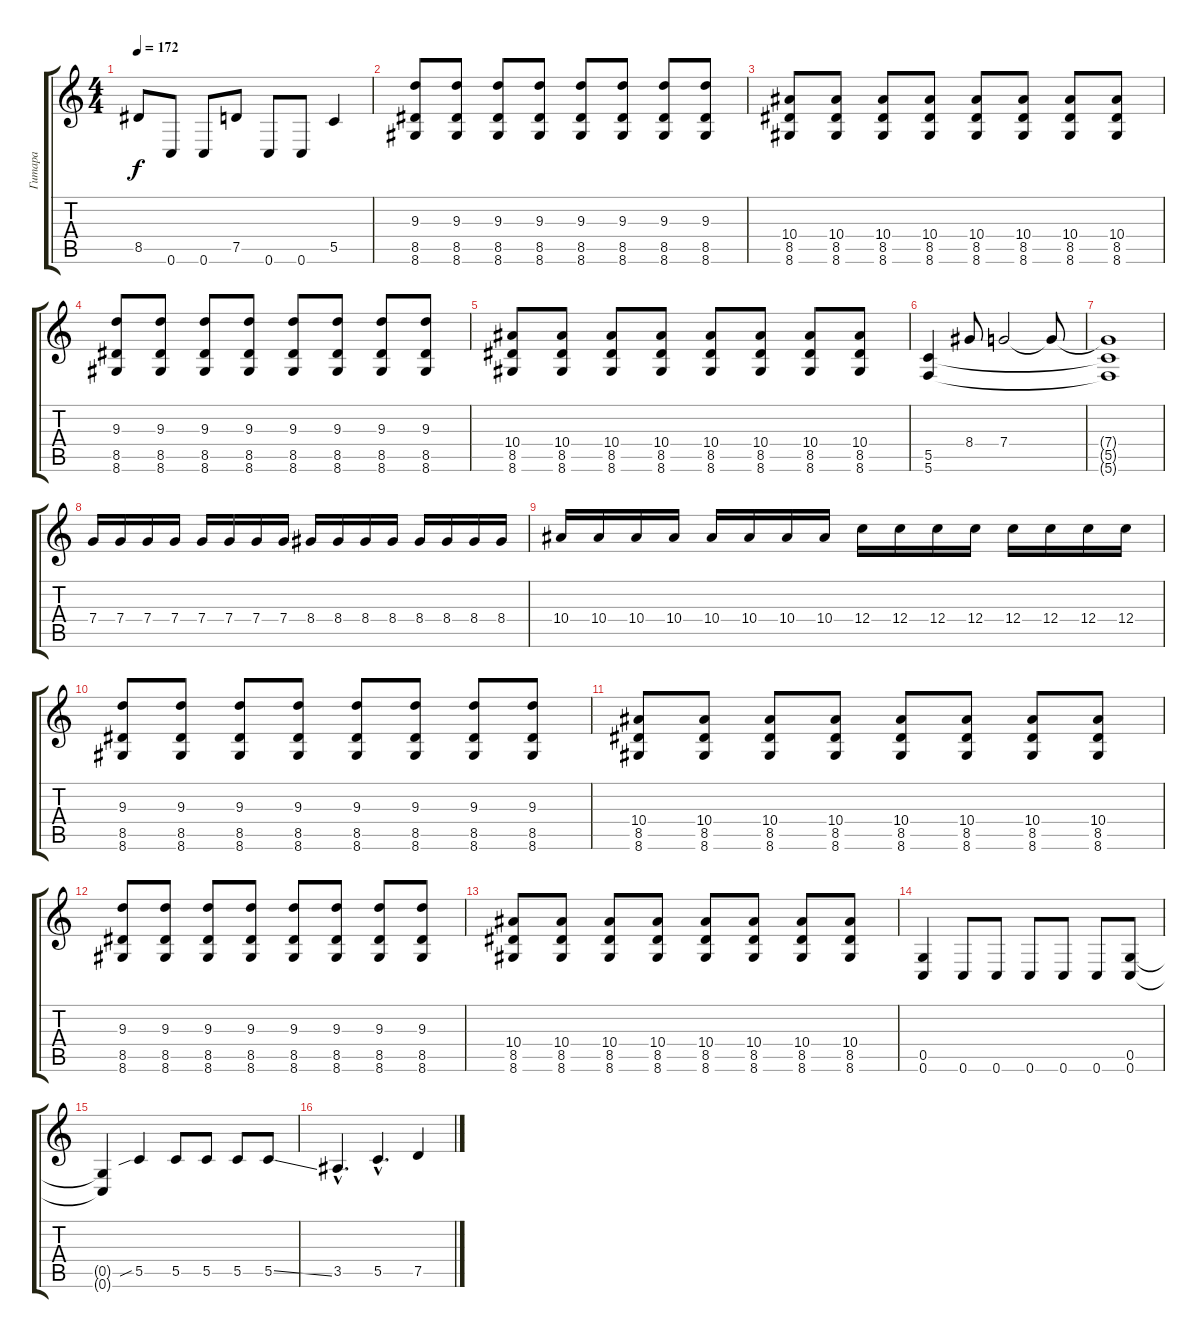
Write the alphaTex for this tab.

\track ("Гитара" "Гитара") {instrument distortionguitar}
\staff {score tabs}
\tuning (D4 A3 F3 C3 G2 C2) {hide}
\ts (4 4)
\tempo 172
\clef g2
\ks c
8.5.8{dy f} 0.6.8 0.6.8 7.5.8 0.6.8 0.6.8 5.5.4 |
(9.3 8.5 8.6).8 (9.3 8.5 8.6).8 (9.3 8.5 8.6).8 (9.3 8.5 8.6).8 (9.3 8.5 8.6).8 (9.3 8.5 8.6).8 (9.3 8.5 8.6).8 (9.3 8.5 8.6).8 |
(10.4 8.5 8.6).8 (10.4 8.5 8.6).8 (10.4 8.5 8.6).8 (10.4 8.5 8.6).8 (10.4 8.5 8.6).8 (10.4 8.5 8.6).8 (10.4 8.5 8.6).8 (10.4 8.5 8.6).8 |
(9.3 8.5 8.6).8 (9.3 8.5 8.6).8 (9.3 8.5 8.6).8 (9.3 8.5 8.6).8 (9.3 8.5 8.6).8 (9.3 8.5 8.6).8 (9.3 8.5 8.6).8 (9.3 8.5 8.6).8 |
(10.4 8.5 8.6).8 (10.4 8.5 8.6).8 (10.4 8.5 8.6).8 (10.4 8.5 8.6).8 (10.4 8.5 8.6).8 (10.4 8.5 8.6).8 (10.4 8.5 8.6).8 (10.4 8.5 8.6).8 |
(5.5 5.6).4 8.4.8 7.4.2 7.4{t}.8 |
(7.4{t} 5.5{t} 5.6{t}).1 |
7.4.16 7.4.16 7.4.16 7.4.16 7.4.16 7.4.16 7.4.16 7.4.16 8.4.16 8.4.16 8.4.16 8.4.16 8.4.16 8.4.16 8.4.16 8.4.16 |
10.4.16 10.4.16 10.4.16 10.4.16 10.4.16 10.4.16 10.4.16 10.4.16 12.4.16 12.4.16 12.4.16 12.4.16 12.4.16 12.4.16 12.4.16 12.4.16 |
(9.3 8.5 8.6).8 (9.3 8.5 8.6).8 (9.3 8.5 8.6).8 (9.3 8.5 8.6).8 (9.3 8.5 8.6).8 (9.3 8.5 8.6).8 (9.3 8.5 8.6).8 (9.3 8.5 8.6).8 |
(10.4 8.5 8.6).8 (10.4 8.5 8.6).8 (10.4 8.5 8.6).8 (10.4 8.5 8.6).8 (10.4 8.5 8.6).8 (10.4 8.5 8.6).8 (10.4 8.5 8.6).8 (10.4 8.5 8.6).8 |
(9.3 8.5 8.6).8 (9.3 8.5 8.6).8 (9.3 8.5 8.6).8 (9.3 8.5 8.6).8 (9.3 8.5 8.6).8 (9.3 8.5 8.6).8 (9.3 8.5 8.6).8 (9.3 8.5 8.6).8 |
(10.4 8.5 8.6).8 (10.4 8.5 8.6).8 (10.4 8.5 8.6).8 (10.4 8.5 8.6).8 (10.4 8.5 8.6).8 (10.4 8.5 8.6).8 (10.4 8.5 8.6).8 (10.4 8.5 8.6).8 |
(0.5 0.6).4 0.6.8 0.6.8 0.6.8 0.6.8 0.6.8 (0.5 0.6).8 |
(0.5{t} 0.6{t}).4 5.5{sib}.4 5.5.8 5.5.8 5.5.8 5.5{ss}.8 |
3.5{hac}.4{d} 5.5{hac}.4{d} 7.5.4
